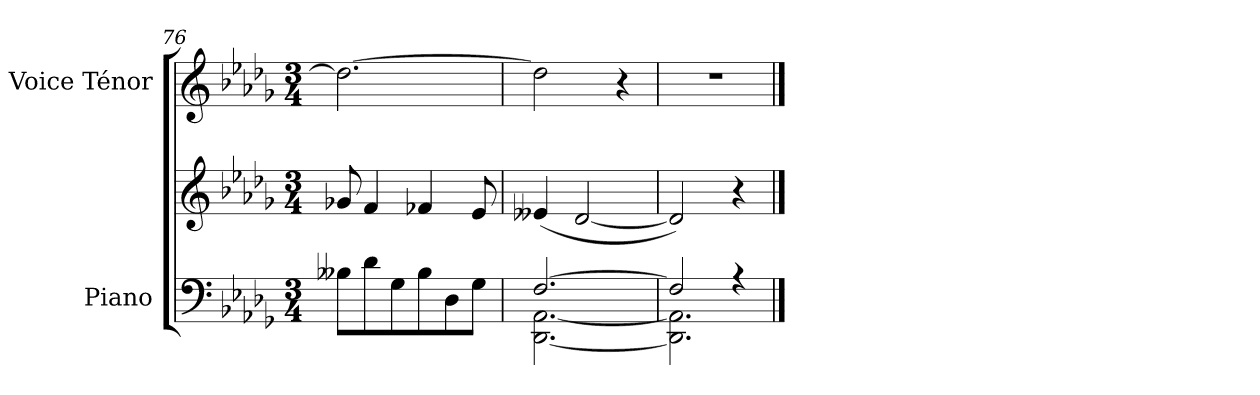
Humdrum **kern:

**kern	**kern	**kern
*part2	*part2	*part1
*staff3	*staff2	*staff1
*I"Piano	*	*I"Voice Ténor
*I'Pno	*	*
*clefF4	*clefG2	*clefG2
*k[b-e-a-d-g-]	*k[b-e-a-d-g-]	*k[b-e-a-d-g-]
*M3/4	*M3/4	*M3/4
=76	=76	=76
8B--X\L	8g-X/	2.dd-\_
8d-\	4f/	.
8G-\	.	.
8B--\	4f-X/	.
8D-\	.	.
8G-\J	8e-/	.
=77	=77	=77
*^	*	*
[2.F/	[<2.DD-\ [<2.AA-\	(>4e--X/	2dd-\]
.	.	[>2d-/	.
.	.	.	4r
=78	=78	=78	=78
2F/]	2.DD-\] 2.AA-\]	2d-/])	2.r
4r	.	4r	.
*v	*v	*	*
==	==	==
*-	*-	*-
